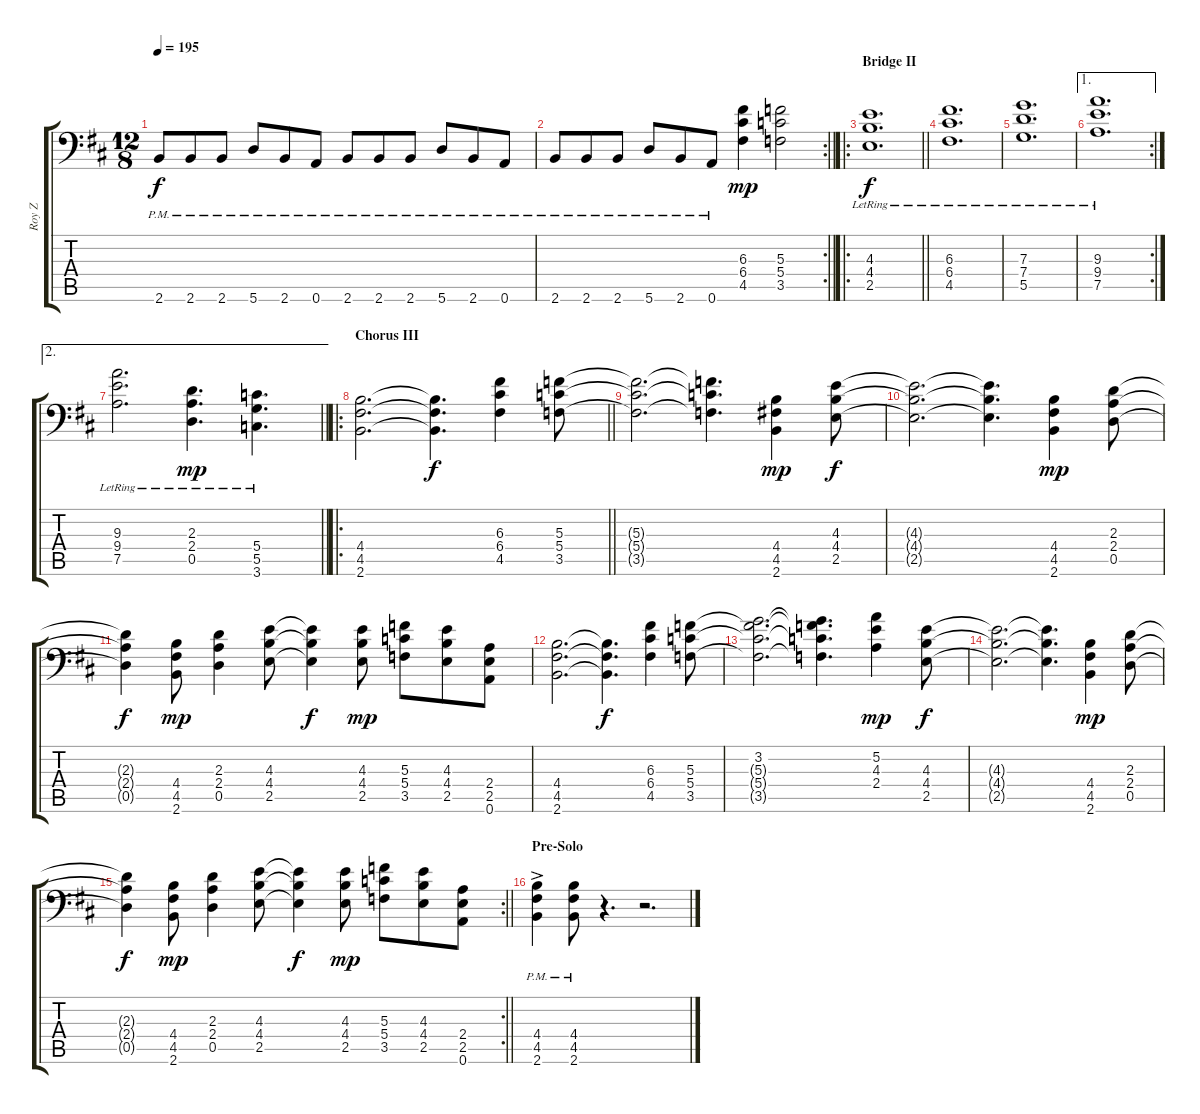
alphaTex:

\track ("Roy Z" "Roy Z") {instrument distortionguitar}
\staff {score tabs}
\tuning (A3 E3 C3 G2 D2 A1) {hide}
\ts (12 8)
\tempo 195
\clef f4
\ks d
2.6{pm}.8{dy f} 2.6{pm}.8 2.6{pm}.8 5.6{pm}.8 2.6{pm}.8 0.6{pm}.8 2.6{pm}.8 2.6{pm}.8 2.6{pm}.8 5.6{pm}.8 2.6{pm}.8 0.6{pm}.8 |
\rc 2
\barLineRight lightlight
2.6{pm}.8 2.6{pm}.8 2.6{pm}.8 5.6{pm}.8 2.6{pm}.8 0.6{pm}.8 (6.3 6.4 4.5).4{dy mp} (5.3 5.4 3.5).2 |
\ro
\section ("" "Bridge II")
\barLineRight lightlight
(4.3{lr} 4.4{lr} 2.5{lr}).1{d dy f} |
(6.3{lr} 6.4{lr} 4.5{lr}).1{d} |
(7.3{lr} 7.4{lr} 5.5{lr}).1{d} |
\ae 1
\rc 2
(9.3{lr} 9.4{lr} 7.5{lr}).1{d} |
\ae 2
\barLineRight lightlight
(9.3{lr} 9.4{lr} 7.5{lr}).2{d} (2.3{lr} 2.4{lr} 0.5{lr}).4{d dy mp} (5.4{lr} 5.5{lr} 3.6{lr}).4{d} |
\ro
\section ("" "Chorus III")
\barLineRight lightlight
(4.4 4.5 2.6).2{d} (4.4{t} 4.5{t} 2.6{t}).4{d dy f} (6.3 6.4 4.5).4 (5.3 5.4 3.5).8 |
(5.3{t} 5.4{t} 3.5{t}).2{d} (5.3{t} 5.4{t} 3.5{t}).4{d} (4.4 4.5 2.6).4{dy mp} (4.3 4.4 2.5).8{dy f} |
(4.3{t} 4.4{t} 2.5{t}).2{d} (4.3{t} 4.4{t} 2.5{t}).4{d} (4.4 4.5 2.6).4{dy mp} (2.3 2.4 0.5).8 |
(2.3{t} 2.4{t} 0.5{t}).4{dy f} (4.4 4.5 2.6).8{dy mp} (2.3 2.4 0.5).4 (4.3 4.4 2.5).8 (4.3{t} 4.4{t} 2.5{t}).4{dy f} (4.3 4.4 2.5).8{dy mp} (5.3 5.4 3.5).8 (4.3 4.4 2.5).8 (2.4 2.5 0.6).8 |
(4.4 4.5 2.6).2{d} (4.4{t} 4.5{t} 2.6{t}).4{d dy f} (6.3 6.4 4.5).4 (5.3 5.4 3.5).8 |
(3.2 5.3{t} 5.4{t} 3.5{t}).2{d} (3.2{t} 5.3{t} 5.4{t} 3.5{t}).4{d} (5.2 4.3 2.4).4{dy mp} (4.3 4.4 2.5).8{dy f} |
(4.3{t} 4.4{t} 2.5{t}).2{d} (4.3{t} 4.4{t} 2.5{t}).4{d} (4.4 4.5 2.6).4{dy mp} (2.3 2.4 0.5).8 |
\rc 2
\barLineRight lightlight
(2.3{t} 2.4{t} 0.5{t}).4{dy f} (4.4 4.5 2.6).8{dy mp} (2.3 2.4 0.5).4 (4.3 4.4 2.5).8 (4.3{t} 4.4{t} 2.5{t}).4{dy f} (4.3 4.4 2.5).8{dy mp} (5.3 5.4 3.5).8 (4.3 4.4 2.5).8 (2.4 2.5 0.6).8 |
\section ("" "Pre-Solo")
(4.4{ac pm} 4.5{ac pm} 2.6).4 (4.4{pm} 4.5{pm} 2.6).8 r.4{d} r.2{d}
